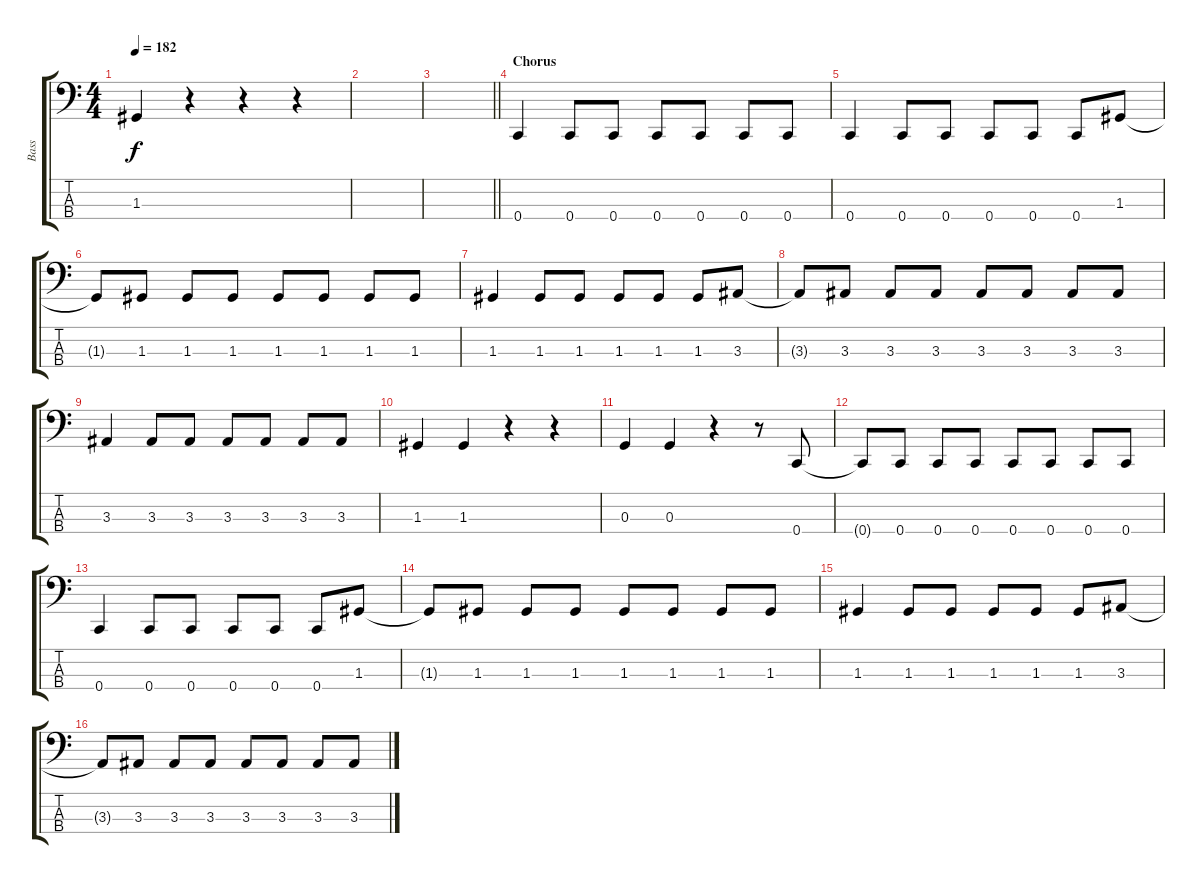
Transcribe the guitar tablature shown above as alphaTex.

\track ("Bass" "Bass") {instrument electricbasspick}
\staff {score tabs}
\tuning (F2 C2 G1 C1) {hide}
\ts (4 4)
\tempo 182
\clef f4
\ks c
1.3.4{dy f} r.4 r.4 r.4 |
|
\barLineRight lightlight
|
\section ("" "Chorus")
0.4.4 0.4.8 0.4.8 0.4.8 0.4.8 0.4.8 0.4.8 |
0.4.4 0.4.8 0.4.8 0.4.8 0.4.8 0.4.8 1.3.8 |
1.3{t}.8 1.3.8 1.3.8 1.3.8 1.3.8 1.3.8 1.3.8 1.3.8 |
1.3.4 1.3.8 1.3.8 1.3.8 1.3.8 1.3.8 3.3.8 |
3.3{t}.8 3.3.8 3.3.8 3.3.8 3.3.8 3.3.8 3.3.8 3.3.8 |
3.3.4 3.3.8 3.3.8 3.3.8 3.3.8 3.3.8 3.3.8 |
1.3.4 1.3.4 r.4 r.4 |
0.3.4 0.3.4 r.4 r.8 0.4.8 |
0.4{t}.8 0.4.8 0.4.8 0.4.8 0.4.8 0.4.8 0.4.8 0.4.8 |
0.4.4 0.4.8 0.4.8 0.4.8 0.4.8 0.4.8 1.3.8 |
1.3{t}.8 1.3.8 1.3.8 1.3.8 1.3.8 1.3.8 1.3.8 1.3.8 |
1.3.4 1.3.8 1.3.8 1.3.8 1.3.8 1.3.8 3.3.8 |
3.3{t}.8 3.3.8 3.3.8 3.3.8 3.3.8 3.3.8 3.3.8 3.3.8
